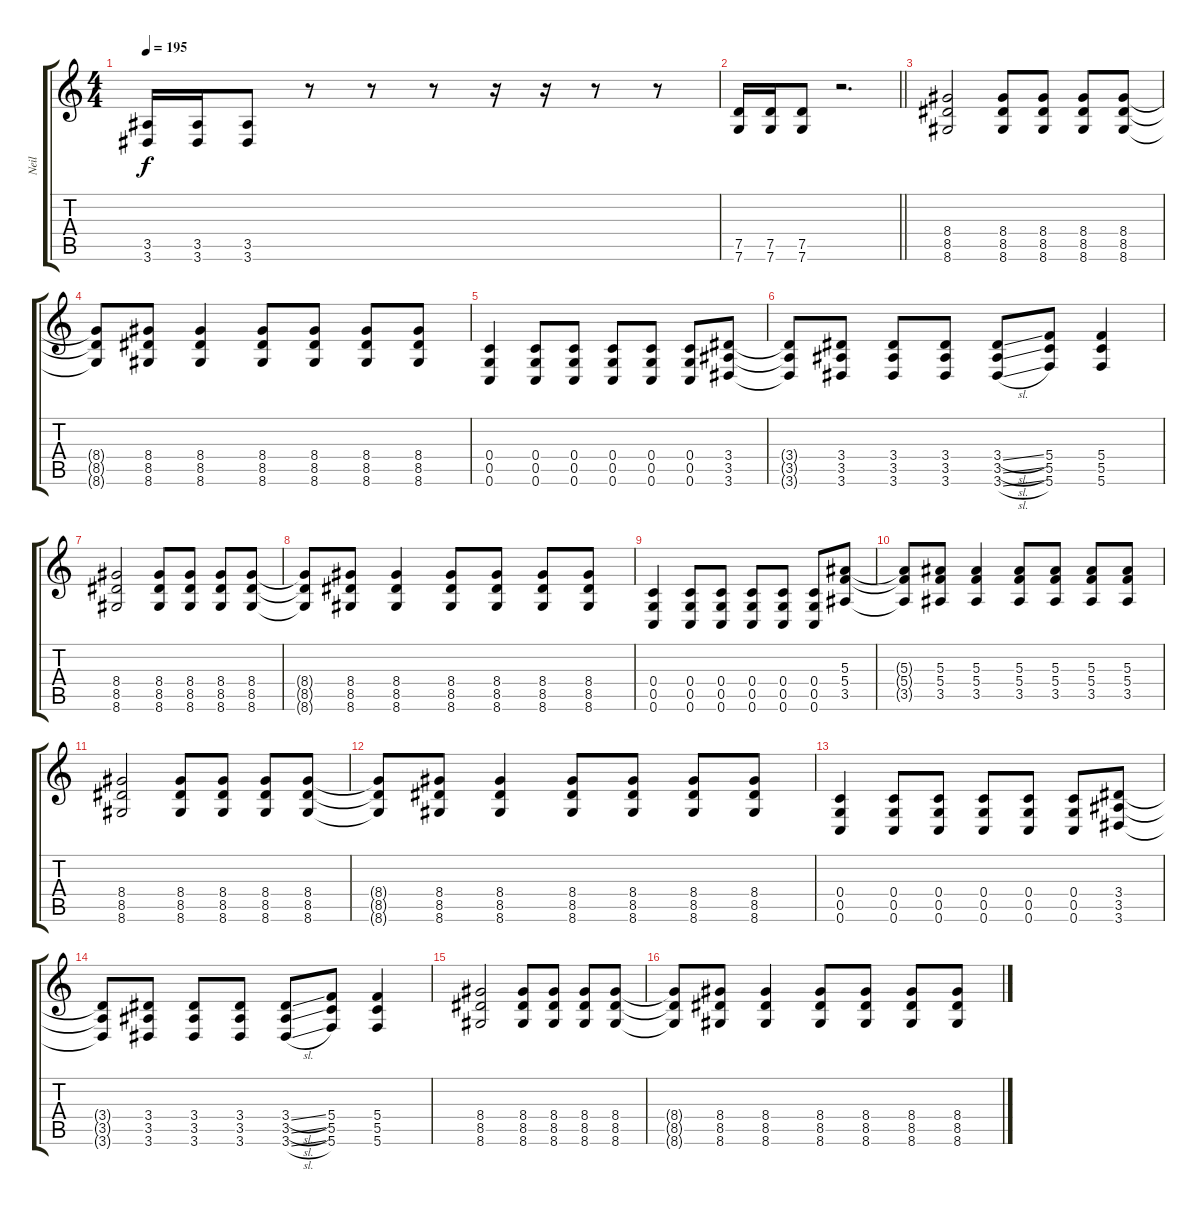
\track ("Neil" "Neil") {instrument distortionguitar}
\staff {score tabs}
\tuning (D4 A3 F3 C3 G2 C2) {hide}
\ts (4 4)
\tempo 195
\clef g2
\ks c
(3.5 3.6).16{dy f} (3.5 3.6).16 (3.5 3.6).8 r.8 r.8 r.8 r.16 r.16 r.8 r.8 |
\barLineRight lightlight
(7.5 7.6).16 (7.5 7.6).16 (7.5 7.6).8 r.2{d} |
(8.4 8.5 8.6).2 (8.4 8.5 8.6).8 (8.4 8.5 8.6).8 (8.4 8.5 8.6).8 (8.4 8.5 8.6).8 |
(8.4{t} 8.5{t} 8.6{t}).8 (8.4 8.5 8.6).8 (8.4 8.5 8.6).4 (8.4 8.5 8.6).8 (8.4 8.5 8.6).8 (8.4 8.5 8.6).8 (8.4 8.5 8.6).8 |
(0.4 0.5 0.6).4 (0.4 0.5 0.6).8 (0.4 0.5 0.6).8 (0.4 0.5 0.6).8 (0.4 0.5 0.6).8 (0.4 0.5 0.6).8 (3.4 3.5 3.6).8 |
(3.4{t} 3.5{t} 3.6{t}).8 (3.4 3.5 3.6).8 (3.4 3.5 3.6).8 (3.4 3.5 3.6).8 (3.4{sl} 3.5{sl} 3.6{sl}).8 (5.4 5.5 5.6).8 (5.4 5.5 5.6).4 |
(8.4 8.5 8.6).2 (8.4 8.5 8.6).8 (8.4 8.5 8.6).8 (8.4 8.5 8.6).8 (8.4 8.5 8.6).8 |
(8.4{t} 8.5{t} 8.6{t}).8 (8.4 8.5 8.6).8 (8.4 8.5 8.6).4 (8.4 8.5 8.6).8 (8.4 8.5 8.6).8 (8.4 8.5 8.6).8 (8.4 8.5 8.6).8 |
(0.4 0.5 0.6).4 (0.4 0.5 0.6).8 (0.4 0.5 0.6).8 (0.4 0.5 0.6).8 (0.4 0.5 0.6).8 (0.4 0.5 0.6).8 (5.3 5.4 3.5).8 |
(5.3{t} 5.4{t} 3.5{t}).8 (5.3 5.4 3.5).8 (5.3 5.4 3.5).4 (5.3 5.4 3.5).8 (5.3 5.4 3.5).8 (5.3 5.4 3.5).8 (5.3 5.4 3.5).8 |
(8.4 8.5 8.6).2 (8.4 8.5 8.6).8 (8.4 8.5 8.6).8 (8.4 8.5 8.6).8 (8.4 8.5 8.6).8 |
(8.4{t} 8.5{t} 8.6{t}).8 (8.4 8.5 8.6).8 (8.4 8.5 8.6).4 (8.4 8.5 8.6).8 (8.4 8.5 8.6).8 (8.4 8.5 8.6).8 (8.4 8.5 8.6).8 |
(0.4 0.5 0.6).4 (0.4 0.5 0.6).8 (0.4 0.5 0.6).8 (0.4 0.5 0.6).8 (0.4 0.5 0.6).8 (0.4 0.5 0.6).8 (3.4 3.5 3.6).8 |
(3.4{t} 3.5{t} 3.6{t}).8 (3.4 3.5 3.6).8 (3.4 3.5 3.6).8 (3.4 3.5 3.6).8 (3.4{sl} 3.5{sl} 3.6{sl}).8 (5.4 5.5 5.6).8 (5.4 5.5 5.6).4 |
(8.4 8.5 8.6).2 (8.4 8.5 8.6).8 (8.4 8.5 8.6).8 (8.4 8.5 8.6).8 (8.4 8.5 8.6).8 |
(8.4{t} 8.5{t} 8.6{t}).8 (8.4 8.5 8.6).8 (8.4 8.5 8.6).4 (8.4 8.5 8.6).8 (8.4 8.5 8.6).8 (8.4 8.5 8.6).8 (8.4 8.5 8.6).8
